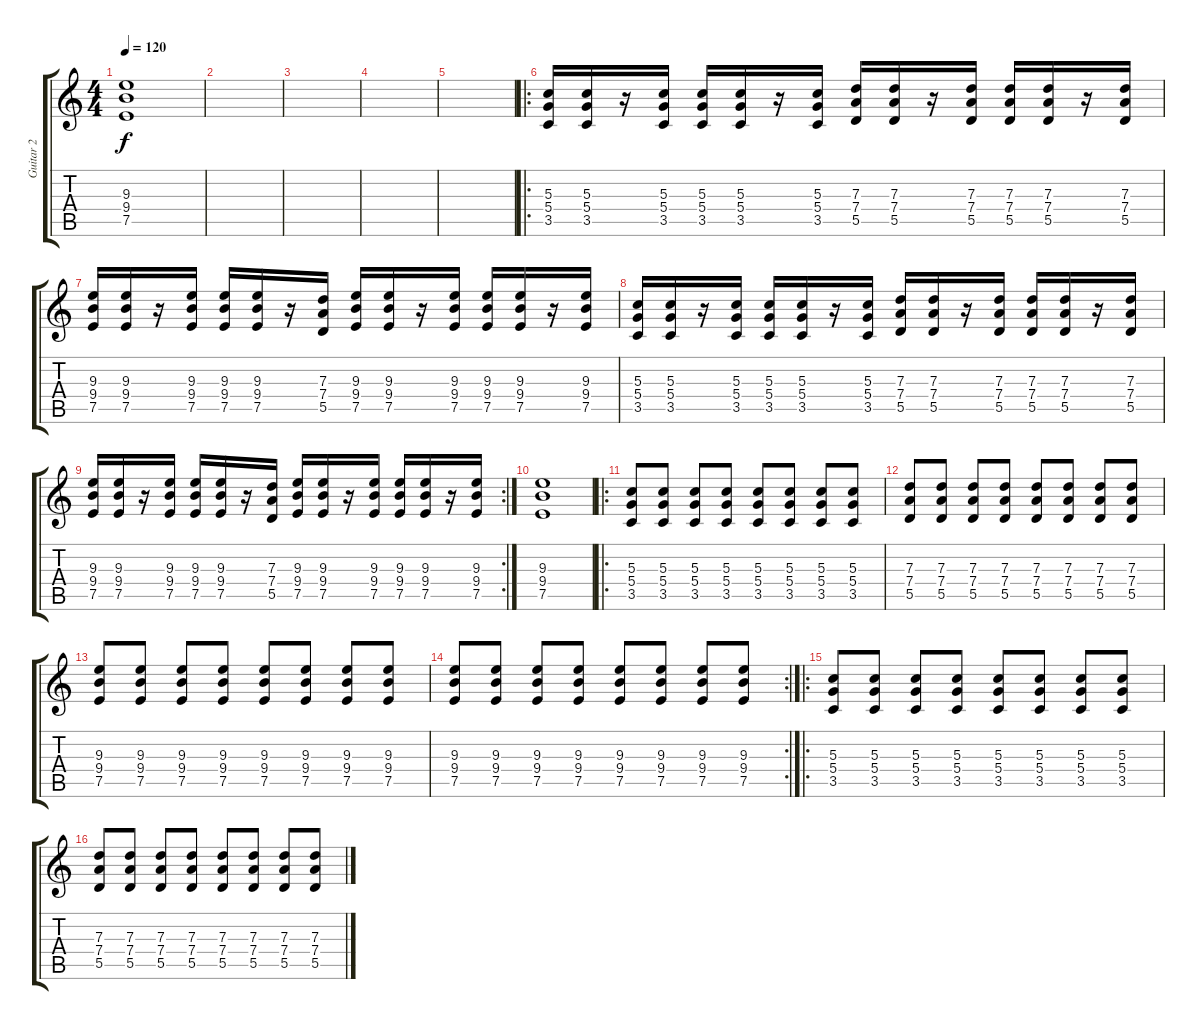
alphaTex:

\track ("Guitar 2" "Guitar 2") {instrument distortionguitar}
\staff {score tabs}
\tuning (E4 B3 G3 D3 A2 E2) {hide}
\ts (4 4)
\tempo 120
\clef g2
\ks c
(9.3 9.4 7.5).1{dy f instrument distortionguitar} |
|
|
|
|
\ro
(5.3 5.4 3.5).16 (5.3 5.4 3.5).16 r.16 (5.3 5.4 3.5).16 (5.3 5.4 3.5).16 (5.3 5.4 3.5).16 r.16 (5.3 5.4 3.5).16 (7.3 7.4 5.5).16 (7.3 7.4 5.5).16 r.16 (7.3 7.4 5.5).16 (7.3 7.4 5.5).16 (7.3 7.4 5.5).16 r.16 (7.3 7.4 5.5).16 |
(9.3 9.4 7.5).16 (9.3 9.4 7.5).16 r.16 (9.3 9.4 7.5).16 (9.3 9.4 7.5).16 (9.3 9.4 7.5).16 r.16 (7.3 7.4 5.5).16 (9.3 9.4 7.5).16 (9.3 9.4 7.5).16 r.16 (9.3 9.4 7.5).16 (9.3 9.4 7.5).16 (9.3 9.4 7.5).16 r.16 (9.3 9.4 7.5).16 |
(5.3 5.4 3.5).16 (5.3 5.4 3.5).16 r.16 (5.3 5.4 3.5).16 (5.3 5.4 3.5).16 (5.3 5.4 3.5).16 r.16 (5.3 5.4 3.5).16 (7.3 7.4 5.5).16 (7.3 7.4 5.5).16 r.16 (7.3 7.4 5.5).16 (7.3 7.4 5.5).16 (7.3 7.4 5.5).16 r.16 (7.3 7.4 5.5).16 |
\rc 2
(9.3 9.4 7.5).16 (9.3 9.4 7.5).16 r.16 (9.3 9.4 7.5).16 (9.3 9.4 7.5).16 (9.3 9.4 7.5).16 r.16 (7.3 7.4 5.5).16 (9.3 9.4 7.5).16 (9.3 9.4 7.5).16 r.16 (9.3 9.4 7.5).16 (9.3 9.4 7.5).16 (9.3 9.4 7.5).16 r.16 (9.3 9.4 7.5).16 |
(9.3 9.4 7.5).1 |
\ro
(5.3 5.4 3.5).8 (5.3 5.4 3.5).8 (5.3 5.4 3.5).8 (5.3 5.4 3.5).8 (5.3 5.4 3.5).8 (5.3 5.4 3.5).8 (5.3 5.4 3.5).8 (5.3 5.4 3.5).8 |
(7.3 7.4 5.5).8 (7.3 7.4 5.5).8 (7.3 7.4 5.5).8 (7.3 7.4 5.5).8 (7.3 7.4 5.5).8 (7.3 7.4 5.5).8 (7.3 7.4 5.5).8 (7.3 7.4 5.5).8 |
(9.3 9.4 7.5).8 (9.3 9.4 7.5).8 (9.3 9.4 7.5).8 (9.3 9.4 7.5).8 (9.3 9.4 7.5).8 (9.3 9.4 7.5).8 (9.3 9.4 7.5).8 (9.3 9.4 7.5).8 |
\rc 2
(9.3 9.4 7.5).8 (9.3 9.4 7.5).8 (9.3 9.4 7.5).8 (9.3 9.4 7.5).8 (9.3 9.4 7.5).8 (9.3 9.4 7.5).8 (9.3 9.4 7.5).8 (9.3 9.4 7.5).8 |
\ro
(5.3 5.4 3.5).8 (5.3 5.4 3.5).8 (5.3 5.4 3.5).8 (5.3 5.4 3.5).8 (5.3 5.4 3.5).8 (5.3 5.4 3.5).8 (5.3 5.4 3.5).8 (5.3 5.4 3.5).8 |
(7.3 7.4 5.5).8 (7.3 7.4 5.5).8 (7.3 7.4 5.5).8 (7.3 7.4 5.5).8 (7.3 7.4 5.5).8 (7.3 7.4 5.5).8 (7.3 7.4 5.5).8 (7.3 7.4 5.5).8
